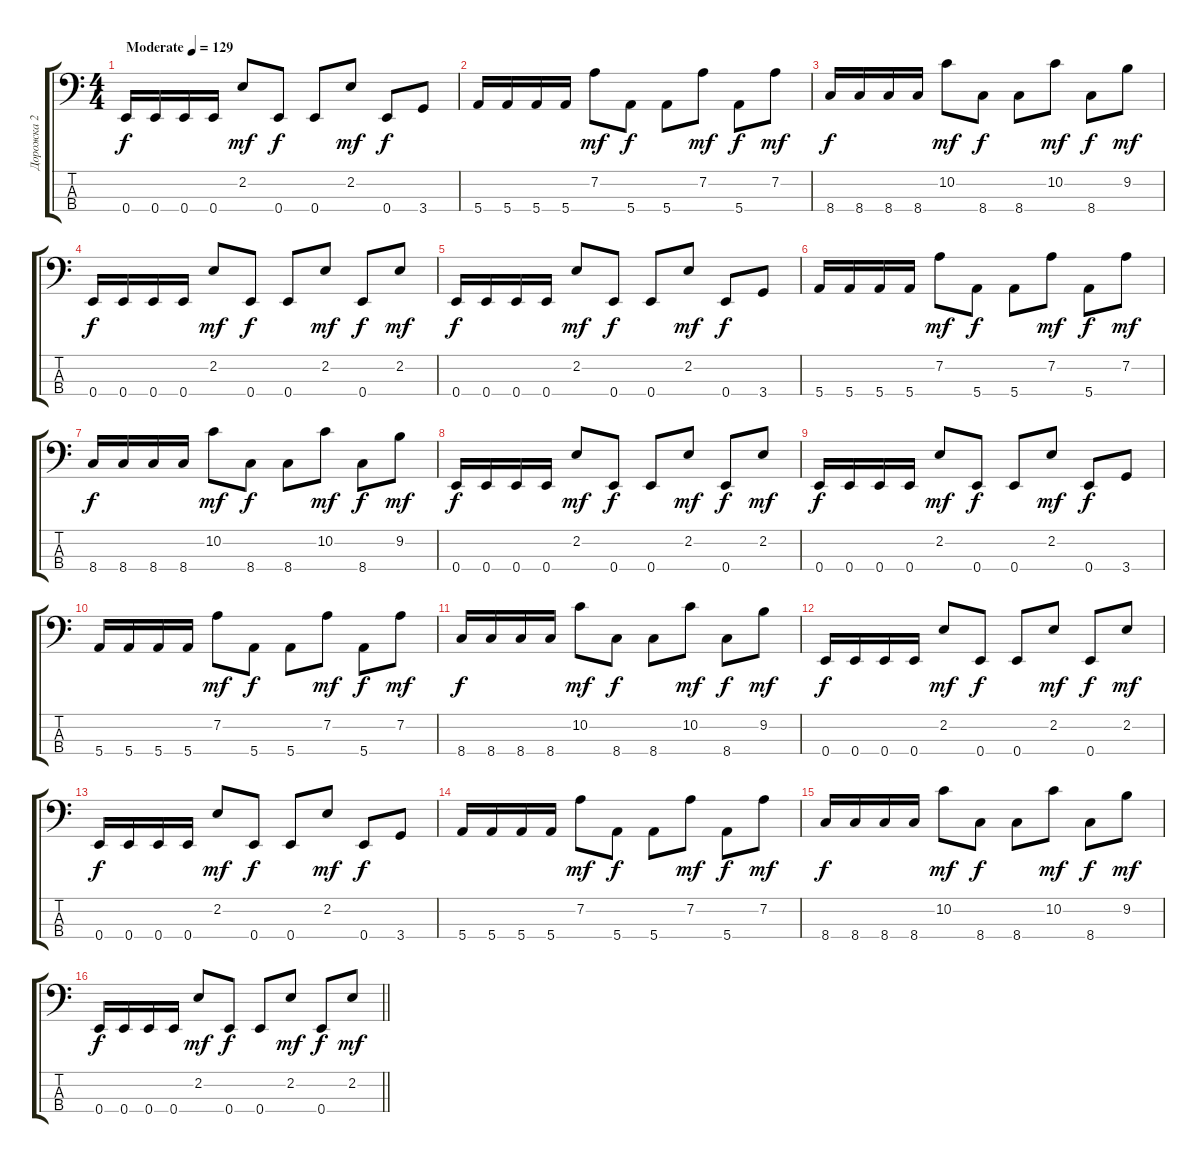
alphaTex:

\track ("Дорожка 2" "Дорожка 2") {instrument electricbasspick}
\staff {score tabs}
\tuning (G2 D2 A1 E1) {hide}
\ts (4 4)
\tempo (129 "Moderate")
\clef f4
\ks c
0.4.16{dy f instrument electricbasspick} 0.4.16 0.4.16 0.4.16 2.2.8{dy mf} 0.4.8{dy f} 0.4.8 2.2.8{dy mf} 0.4.8{dy f} 3.4.8 |
5.4.16 5.4.16 5.4.16 5.4.16 7.2.8{dy mf} 5.4.8{dy f} 5.4.8 7.2.8{dy mf} 5.4.8{dy f} 7.2.8{dy mf} |
8.4.16{dy f} 8.4.16 8.4.16 8.4.16 10.2.8{dy mf} 8.4.8{dy f} 8.4.8 10.2.8{dy mf} 8.4.8{dy f} 9.2.8{dy mf} |
0.4.16{dy f} 0.4.16 0.4.16 0.4.16 2.2.8{dy mf} 0.4.8{dy f} 0.4.8 2.2.8{dy mf} 0.4.8{dy f} 2.2.8{dy mf} |
0.4.16{dy f} 0.4.16 0.4.16 0.4.16 2.2.8{dy mf} 0.4.8{dy f} 0.4.8 2.2.8{dy mf} 0.4.8{dy f} 3.4.8 |
5.4.16 5.4.16 5.4.16 5.4.16 7.2.8{dy mf} 5.4.8{dy f} 5.4.8 7.2.8{dy mf} 5.4.8{dy f} 7.2.8{dy mf} |
8.4.16{dy f} 8.4.16 8.4.16 8.4.16 10.2.8{dy mf} 8.4.8{dy f} 8.4.8 10.2.8{dy mf} 8.4.8{dy f} 9.2.8{dy mf} |
0.4.16{dy f} 0.4.16 0.4.16 0.4.16 2.2.8{dy mf} 0.4.8{dy f} 0.4.8 2.2.8{dy mf} 0.4.8{dy f} 2.2.8{dy mf} |
0.4.16{dy f} 0.4.16 0.4.16 0.4.16 2.2.8{dy mf} 0.4.8{dy f} 0.4.8 2.2.8{dy mf} 0.4.8{dy f} 3.4.8 |
5.4.16 5.4.16 5.4.16 5.4.16 7.2.8{dy mf} 5.4.8{dy f} 5.4.8 7.2.8{dy mf} 5.4.8{dy f} 7.2.8{dy mf} |
8.4.16{dy f} 8.4.16 8.4.16 8.4.16 10.2.8{dy mf} 8.4.8{dy f} 8.4.8 10.2.8{dy mf} 8.4.8{dy f} 9.2.8{dy mf} |
0.4.16{dy f} 0.4.16 0.4.16 0.4.16 2.2.8{dy mf} 0.4.8{dy f} 0.4.8 2.2.8{dy mf} 0.4.8{dy f} 2.2.8{dy mf} |
0.4.16{dy f} 0.4.16 0.4.16 0.4.16 2.2.8{dy mf} 0.4.8{dy f} 0.4.8 2.2.8{dy mf} 0.4.8{dy f} 3.4.8 |
5.4.16 5.4.16 5.4.16 5.4.16 7.2.8{dy mf} 5.4.8{dy f} 5.4.8 7.2.8{dy mf} 5.4.8{dy f} 7.2.8{dy mf} |
8.4.16{dy f} 8.4.16 8.4.16 8.4.16 10.2.8{dy mf} 8.4.8{dy f} 8.4.8 10.2.8{dy mf} 8.4.8{dy f} 9.2.8{dy mf} |
\barLineRight lightlight
0.4.16{dy f} 0.4.16 0.4.16 0.4.16 2.2.8{dy mf} 0.4.8{dy f} 0.4.8 2.2.8{dy mf} 0.4.8{dy f} 2.2.8{dy mf}
